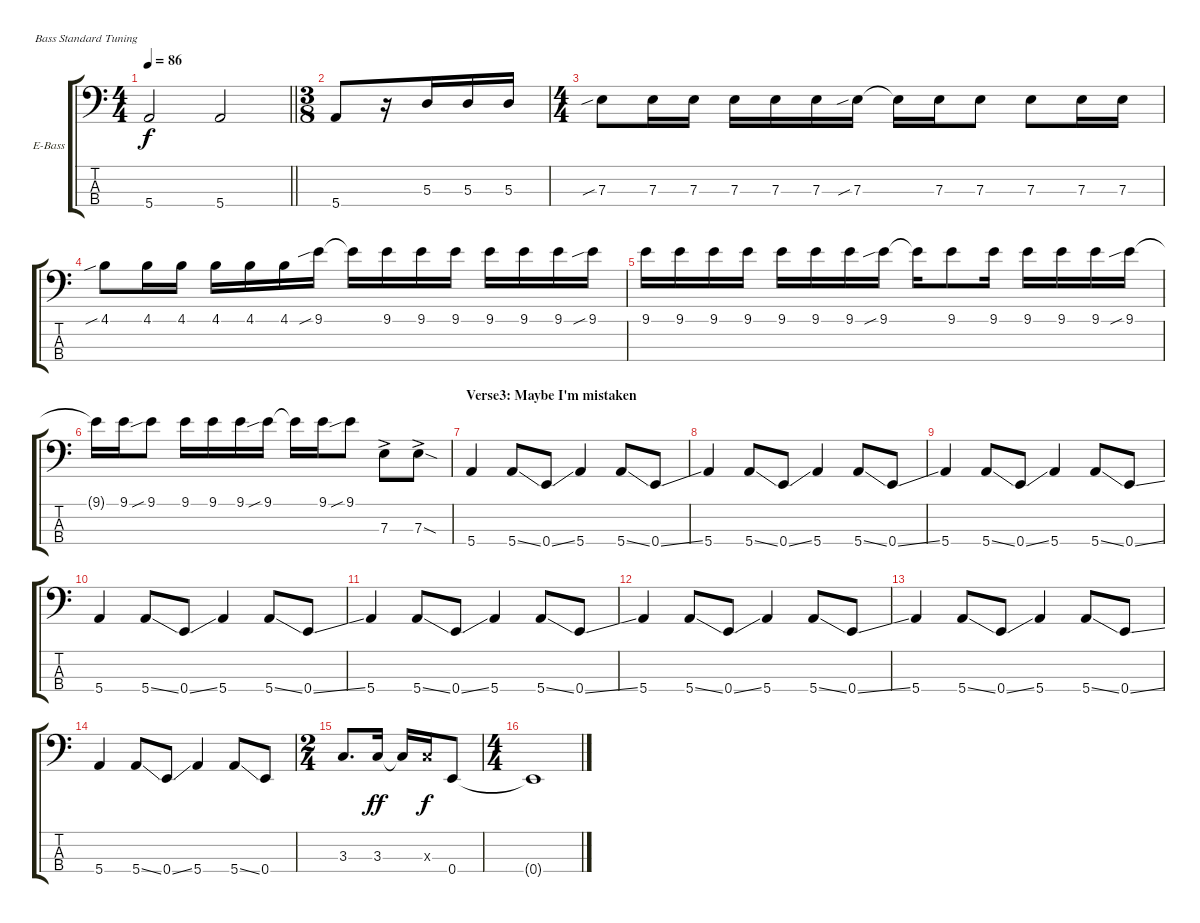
\bracketExtendMode groupsimilarinstruments
\firstSystemTrackNameOrientation horizontal
\otherSystemsTrackNameOrientation horizontal
\track ("Bass(Thompson)" "E-Bass") {instrument electricbasspick}
\staff {score tabs}
\tuning (G2 D2 A1 E1)
\ts (4 4)
\tempo 86
\clef f4
\barLineRight lightlight
\ks c
5.4.2{dy f} 5.4.2 |
\ts (3 8)
5.4.8 r.16 5.3.16 5.3.16 5.3.16 |
\ts (4 4)
7.3{sib}.8 7.3.16 7.3.16 7.3.16 7.3.16 7.3.16 7.3{sib}.16 7.3{t}.16 7.3.16 7.3.8 7.3.8 7.3.16 7.3.16 |
4.1{sib}.8 4.1.16 4.1.16 4.1.16 4.1.16 4.1.16 9.1{sib}.16 9.1{t}.16 9.1.16 9.1.16 9.1.16 9.1.16 9.1.16 9.1.16 9.1{sib}.16 |
9.1.16 9.1.16 9.1.16 9.1.16 9.1.16 9.1.16 9.1.16 9.1{sib}.16 9.1{t}.16 9.1.8 9.1.16 9.1.16 9.1.16 9.1.16 9.1{sib}.16 |
9.1{t}.16 9.1.16 9.1{sib}.8 9.1.16 9.1.16 9.1.16 9.1{sib}.16 9.1{t}.16 9.1.16 9.1{sib}.8 7.3{ac}.8 7.3{sod ac}.8 |
\section ("" "Verse3: Maybe I'm mistaken")
5.4.4 5.4{ss}.8 0.4{ss}.8 5.4.4 5.4{ss}.8 0.4{ss}.8 |
5.4.4 5.4{ss}.8 0.4{ss}.8 5.4.4 5.4{ss}.8 0.4{ss}.8 |
5.4.4 5.4{ss}.8 0.4{ss}.8 5.4.4 5.4{ss}.8 0.4{ss}.8 |
5.4.4 5.4{ss}.8 0.4{ss}.8 5.4.4 5.4{ss}.8 0.4{ss}.8 |
5.4.4 5.4{ss}.8 0.4{ss}.8 5.4.4 5.4{ss}.8 0.4{ss}.8 |
5.4.4 5.4{ss}.8 0.4{ss}.8 5.4.4 5.4{ss}.8 0.4{ss}.8 |
5.4.4 5.4{ss}.8 0.4{ss}.8 5.4.4 5.4{ss}.8 0.4{ss}.8 |
5.4.4 5.4{ss}.8 0.4{ss}.8 5.4.4 5.4{ss}.8 0.4.8 |
\ts (2 4)
3.3.8{d} 3.3.16{dy ff} 3.3{t}.16 3.3{x}.16{dy f} 0.4.8 |
\ts (4 4)
0.4{t}.1
